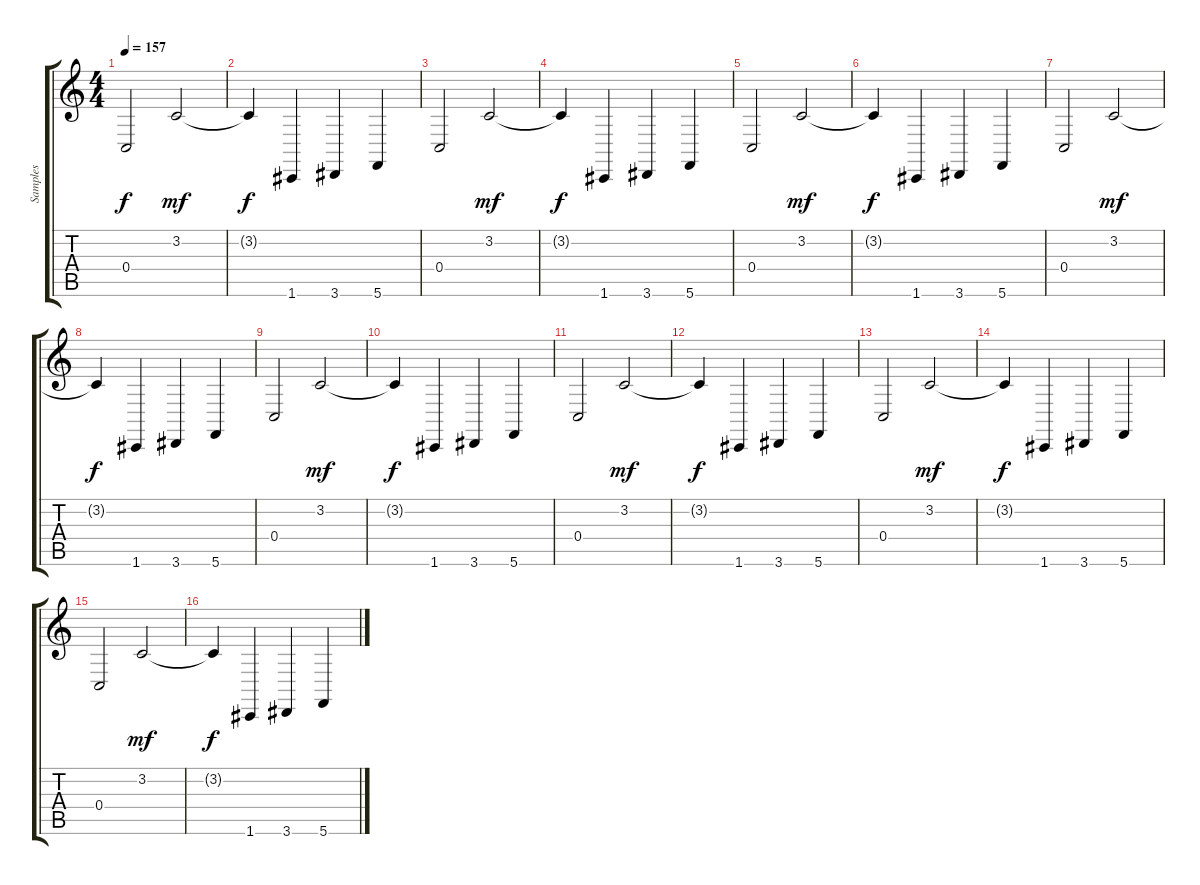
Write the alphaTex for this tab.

\track ("Samples" "Samples") {instrument brasssection}
\staff {score tabs}
\tuning (D4 A3 F3 C3 G2 C2) {hide}
\ts (4 4)
\tempo 157
\clef g2
\ks c
0.4.2{dy f} 3.2.2{dy mf} |
3.2{t}.4{dy f} 1.6.4 3.6.4 5.6.4 |
0.4.2 3.2.2{dy mf} |
3.2{t}.4{dy f} 1.6.4 3.6.4 5.6.4 |
0.4.2 3.2.2{dy mf} |
3.2{t}.4{dy f} 1.6.4 3.6.4 5.6.4 |
0.4.2 3.2.2{dy mf} |
3.2{t}.4{dy f} 1.6.4 3.6.4 5.6.4 |
0.4.2 3.2.2{dy mf} |
3.2{t}.4{dy f} 1.6.4 3.6.4 5.6.4 |
0.4.2 3.2.2{dy mf} |
3.2{t}.4{dy f} 1.6.4 3.6.4 5.6.4 |
0.4.2 3.2.2{dy mf} |
3.2{t}.4{dy f} 1.6.4 3.6.4 5.6.4 |
0.4.2 3.2.2{dy mf} |
3.2{t}.4{dy f} 1.6.4 3.6.4 5.6.4
